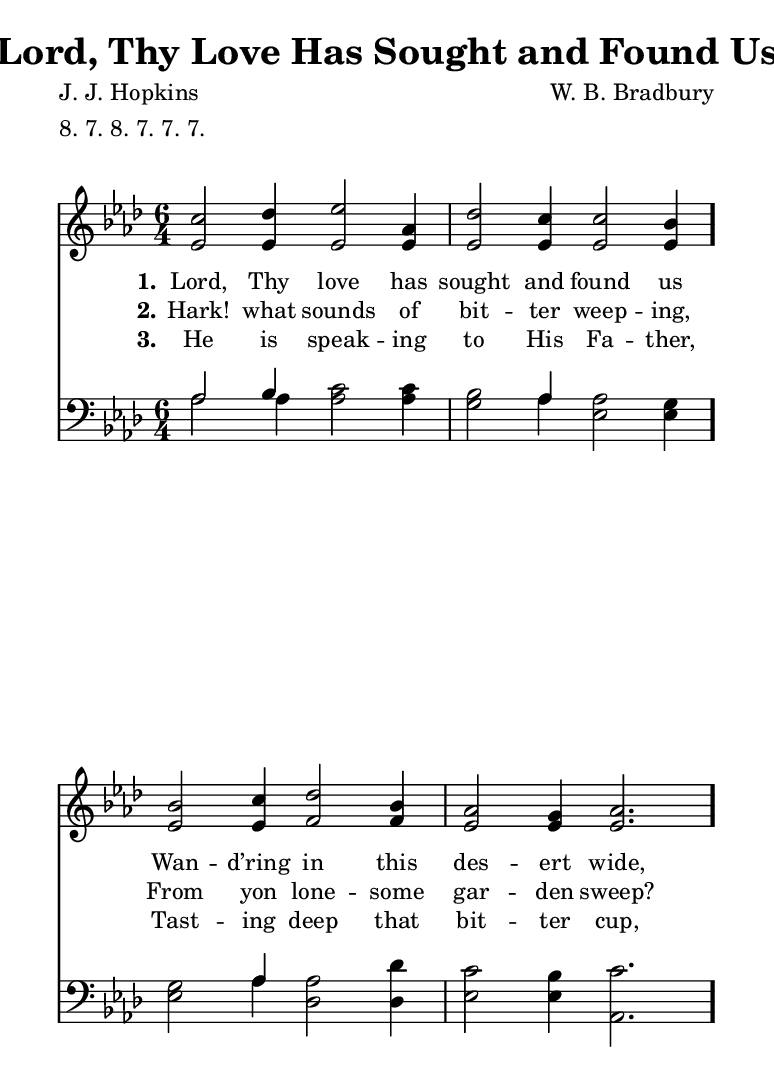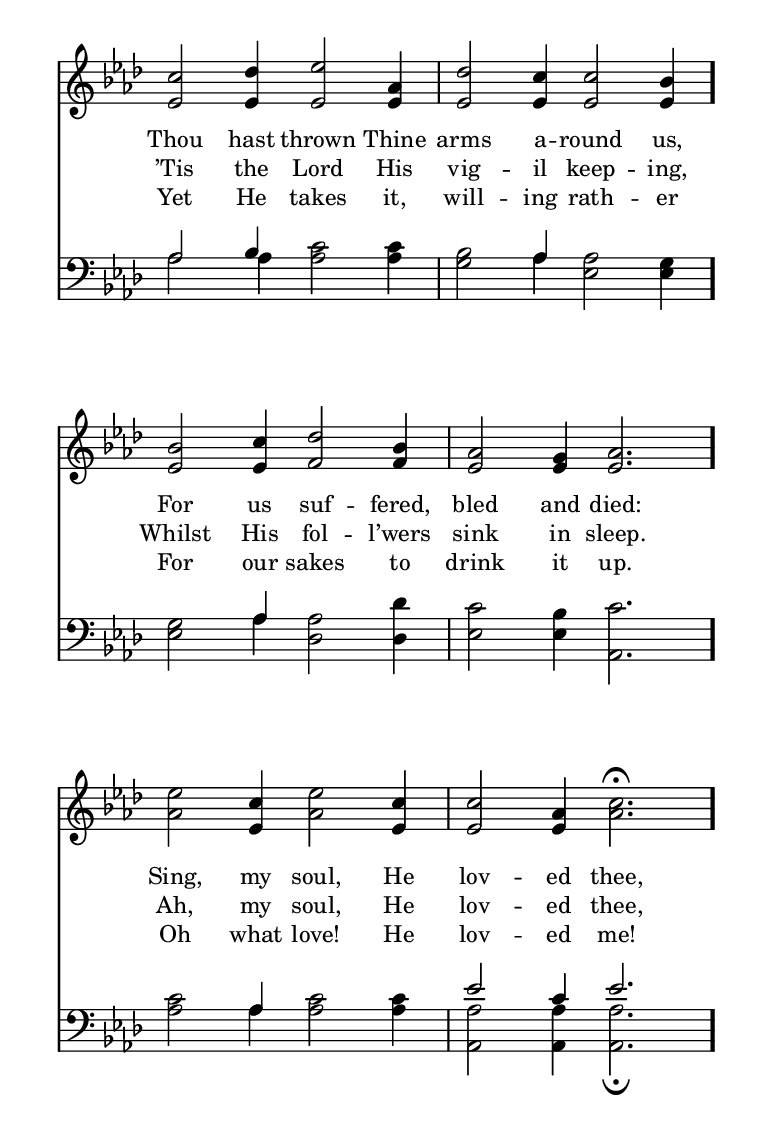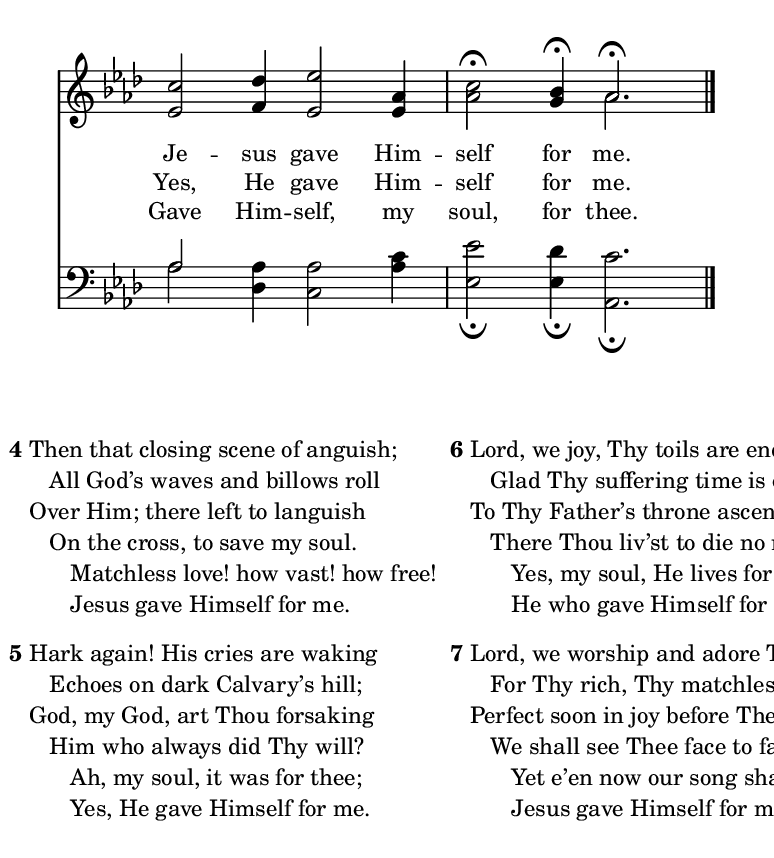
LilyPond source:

\include "common/global.ily"
\paper {
  \include "common/paper.ily"
}

\header{
  hymnnumber = "237"
  title = "Lord, Thy Love Has Sought and Found Us"
  tunename = "Even Me"
  meter = "8. 7. 8. 7. 7. 7."
  poet = "J. J. Hopkins"
  composer = "W. B. Bradbury"
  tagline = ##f
}

ta = { \tempo 4=130 }
tb = { \tempo 4=65 }

global = {
  \include "common/overrides.ily"
  \override Staff.TimeSignature.style = #'numbered
  \time 6/4
  \override Score.MetronomeMark.transparent = ##t % hide all fermata changes too
  \ta
  \key aes \major
  \autoBeamOff
}

patternA = { \ta c2 c4 }
patternB = { \ta c2 c4 c2 c4 | c2 c4 c2. }
patternC = { \ta c2 c4 c2 c4 | c2 c4 \tb c2.\fermata }
patternD = { \ta c2 c4 c2 c4 | \tb c2\fermata c4\fermata c2.\fermata }
patternE = {     c2 c4 c2 c4 | c2 c4     c2._\fermata }
patternF = {     c2 c4 c2 c4 |     c2_\fermata c4_\fermata c2._\fermata }

notesSoprano = {
\global
\relative c'' {

  \changePitch \patternA { c des ees aes, | des c c bes }
  \changePitch \patternB { bes c des bes | aes g aes }
  \changePitch \patternA { c des ees aes, | des c c bes }
  \changePitch \patternB { bes c des bes | aes g aes }

  \changePitch \patternC { ees' c ees c | c aes c }
  \changePitch \patternD { c des ees aes, | c bes aes }

  \bar "|."

}
}

notesAlto = {
\global
\relative e' {

  \changePitch \patternA { ees ees ees ees | ees ees ees ees }
  \changePitch \patternB { ees ees f f | ees ees ees }
  \changePitch \patternA { ees ees ees ees | ees ees ees ees }
  \changePitch \patternB { ees ees f f | ees ees ees }

  \changePitch \patternB { aes ees aes ees | ees ees aes }
  \changePitch \patternB { ees f ees ees | aes g aes }

}
}

notesTenor = {
\global
\relative a {

  \changePitch \patternA { aes bes c c | bes aes aes g }
  \changePitch \patternB { g aes aes des | c bes c }
  \changePitch \patternA { aes bes c c | bes aes aes g }
  \changePitch \patternB { g aes aes des | c bes c }

  \changePitch \patternB { c aes c c | ees c ees }
  \changePitch \patternB { aes, aes aes c | ees des c }

}
}

notesBass = {
\global
\relative f {

  \changePitch \patternA { aes aes aes aes | g aes ees ees }
  \changePitch \patternB { ees aes des, des | ees ees aes, }
  \changePitch \patternA { aes' aes aes aes | g aes ees ees }
  \changePitch \patternB { ees aes des, des | ees ees aes, }

  \changePitch \patternE { aes' aes aes aes | < aes aes, > < aes aes, > < aes aes, > }
  \changePitch \patternF { aes des, c aes' | ees ees aes, }

}
}

% original has "refrain" but the term "refrain" is a bit strained, especially
% when verses 4-7 are not formatted in the original with refrains

wordsA = \lyricmode {
\set stanza = "1."

Lord, Thy love has sought and found us \bar "."
Wan -- d’ring in this des -- ert wide, \bar "."
Thou hast thrown Thine arms a -- round us, \bar "."
For us suf -- fered, bled and died: \bar "."
Sing, my soul, He lov -- ed thee, \bar "."
Je -- sus gave Him -- self for me. \bar "."

}

wordsB = \lyricmode {
\set stanza = "2."

Hark! what sounds of bit -- ter weep -- ing,
From yon lone -- some gar -- den sweep?
’Tis the Lord His vig -- il keep -- ing,
Whilst His fol -- l’wers sink in sleep.
Ah, my soul, He lov -- ed thee,
Yes, He gave Him -- self for me.

}

wordsC = \lyricmode {
\set stanza = "3."

He is speak -- ing to His Fa -- ther,
Tast -- ing deep that bit -- ter cup,
Yet He takes it, will  -- ing rath -- er
For our sakes to drink it up.
Oh what love! He lov -- ed me!
Gave Him -- self, my soul, for thee.

}

wordsD = \markuplist {

\line { Then that closing scene of anguish; }
\line { { \hspace #2 } All God’s waves and billows roll }
\line { Over Him; there left to languish }
\line { { \hspace #2 } On the cross, to save my soul. }
\line { { \hspace #4 } Matchless love! how vast! how free! }
\line { { \hspace #4 } Jesus gave Himself for me. }

}

wordsE = \markuplist {

\line { Hark again! His cries are waking }
\line { { \hspace #2 } Echoes on dark Calvary’s hill; }
\line { God, my God, art Thou forsaking }
\line { { \hspace #2 } Him who always did Thy will? }
\line { { \hspace #4 } Ah, my soul, it was for thee; }
\line { { \hspace #4 } Yes, He gave Himself for me. }

}

wordsF = \markuplist {

\line { Lord, we joy, Thy toils are ended, }
\line { { \hspace #2 } Glad Thy suffering time is o’er; }
\line { To Thy Father’s throne ascended, }
\line { { \hspace #2 } There Thou liv’st to die no more. }
\line { { \hspace #4 } Yes, my soul, He lives for thee, }
\line { { \hspace #4 } He who gave Himself for me. }

}

wordsG = \markuplist {

\line { Lord, we worship and adore Thee }
\line { { \hspace #2 } For Thy rich, Thy matchless grace, }
\line { Perfect soon in joy before Thee, }
\line { { \hspace #2 } We shall see Thee face to face. }
\line { { \hspace #4 } Yet e’en now our song shall be, }
\line { { \hspace #4 } Jesus gave Himself for me. }

}

\score {
  \context ChoirStaff <<
    \context Staff = upper <<
      \set Staff.autoBeaming = ##f
      \set ChoirStaff.systemStartDelimiter = #'SystemStartBar
      \set ChoirStaff.printPartCombineTexts = ##f
      \partcombine #'(2 . 11) \notesSoprano \notesAlto
      \context NullVoice = sopranos { \voiceOne << \notesSoprano >> }
      \context Lyrics = one   \lyricsto sopranos \wordsA
      \context Lyrics = two   \lyricsto sopranos \wordsB
      \context Lyrics = three \lyricsto sopranos \wordsC
    >>
    \context Staff = men <<
      \set Staff.autoBeaming = ##f
      \clef bass
      \set ChoirStaff.printPartCombineTexts = ##f
      \partcombine #'(2 . 11) \notesTenor \notesBass
    >>
  >>
  \layout {
    \include "common/layout.ily"
  }
  \midi{
    \include "common/midi.ily"
  }
}

\noPageBreak

\markup { \fill-line {
  \hspace #0.1
  \column {
  \line{ \bold 4 \column { \wordsD } } \combine \null \vspace #0.4
  \line{ \bold 5 \column { \wordsE } }
  }
  \hspace #0.1
  \column {
  \line{ \bold 6 \column { \wordsF } } \combine \null \vspace #0.4
  \line{ \bold 7 \column { \wordsG } }
  }
  \hspace #0.1
} }

\version "2.19.49"  % necessary for upgrading to future LilyPond versions.

% vi:set et ts=2 sw=2 ai nocindent syntax=lilypond:
